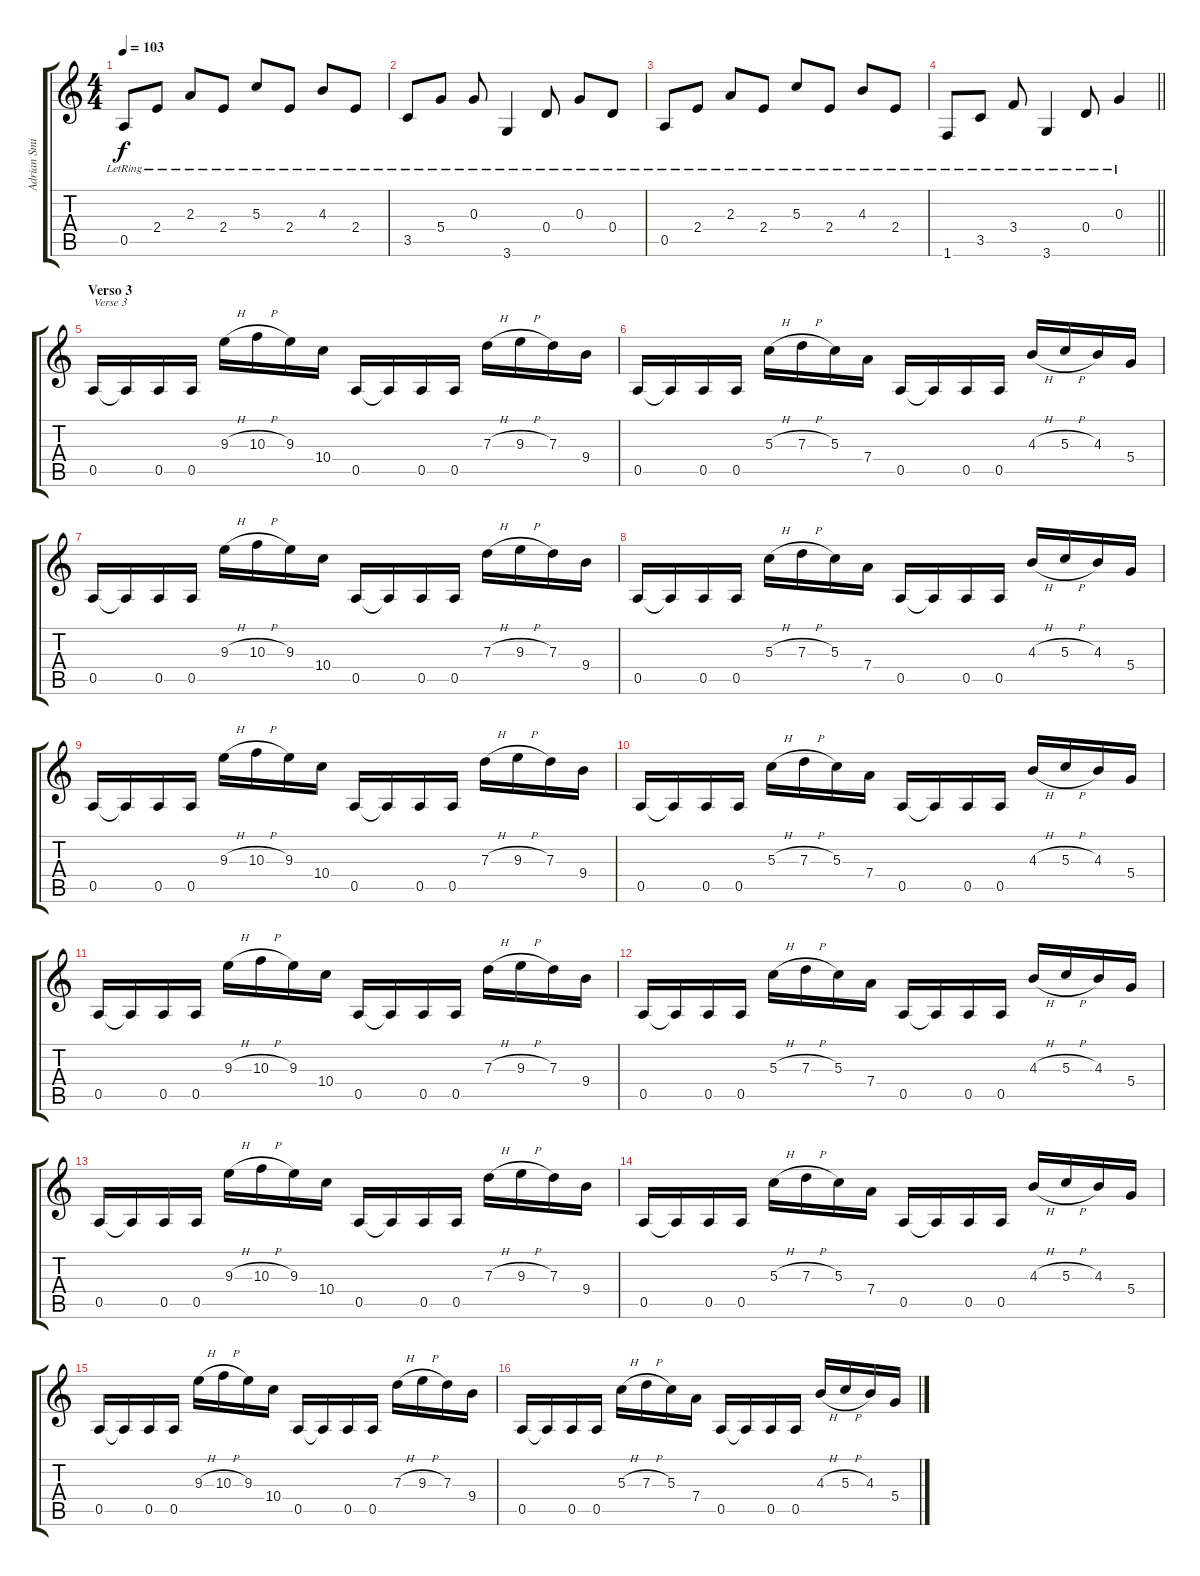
\track ("Adrian Smith" "Adrian Smi") {instrument electricguitarclean}
\staff {score tabs}
\tuning (E4 B3 G3 D3 A2 E2) {hide}
\ts (4 4)
\tempo 103
\clef g2
\ks c
0.5{lr}.8{dy f} 2.4{lr}.8 2.3{lr}.8 2.4{lr}.8 5.3{lr}.8 2.4{lr}.8 4.3{lr}.8 2.4{lr}.8 |
3.5{lr}.8 5.4{lr}.8 0.3{lr}.8 3.6{lr}.4 0.4{lr}.8 0.3{lr}.8 0.4{lr}.8 |
0.5{lr}.8 2.4{lr}.8 2.3{lr}.8 2.4{lr}.8 5.3{lr}.8 2.4{lr}.8 4.3{lr}.8 2.4{lr}.8 |
\barLineRight lightlight
1.6{lr}.8 3.5{lr}.8 3.4{lr}.8 3.6{lr}.4 0.4{lr}.8 0.3{lr}.4 |
\section ("" "Verso 3")
0.5.16{txt "Verse 3"} 0.5{t}.16 0.5.16 0.5.16 9.3{h}.16 10.3{h}.16 9.3.16 10.4.16 0.5.16 0.5{t}.16 0.5.16 0.5.16 7.3{h}.16 9.3{h}.16 7.3.16 9.4.16 |
0.5.16 0.5{t}.16 0.5.16 0.5.16 5.3{h}.16 7.3{h}.16 5.3.16 7.4.16 0.5.16 0.5{t}.16 0.5.16 0.5.16 4.3{h}.16 5.3{h}.16 4.3.16 5.4.16 |
0.5.16 0.5{t}.16 0.5.16 0.5.16 9.3{h}.16 10.3{h}.16 9.3.16 10.4.16 0.5.16 0.5{t}.16 0.5.16 0.5.16 7.3{h}.16 9.3{h}.16 7.3.16 9.4.16 |
0.5.16 0.5{t}.16 0.5.16 0.5.16 5.3{h}.16 7.3{h}.16 5.3.16 7.4.16 0.5.16 0.5{t}.16 0.5.16 0.5.16 4.3{h}.16 5.3{h}.16 4.3.16 5.4.16 |
0.5.16 0.5{t}.16 0.5.16 0.5.16 9.3{h}.16 10.3{h}.16 9.3.16 10.4.16 0.5.16 0.5{t}.16 0.5.16 0.5.16 7.3{h}.16 9.3{h}.16 7.3.16 9.4.16 |
0.5.16 0.5{t}.16 0.5.16 0.5.16 5.3{h}.16 7.3{h}.16 5.3.16 7.4.16 0.5.16 0.5{t}.16 0.5.16 0.5.16 4.3{h}.16 5.3{h}.16 4.3.16 5.4.16 |
0.5.16 0.5{t}.16 0.5.16 0.5.16 9.3{h}.16 10.3{h}.16 9.3.16 10.4.16 0.5.16 0.5{t}.16 0.5.16 0.5.16 7.3{h}.16 9.3{h}.16 7.3.16 9.4.16 |
0.5.16 0.5{t}.16 0.5.16 0.5.16 5.3{h}.16 7.3{h}.16 5.3.16 7.4.16 0.5.16 0.5{t}.16 0.5.16 0.5.16 4.3{h}.16 5.3{h}.16 4.3.16 5.4.16 |
0.5.16 0.5{t}.16 0.5.16 0.5.16 9.3{h}.16 10.3{h}.16 9.3.16 10.4.16 0.5.16 0.5{t}.16 0.5.16 0.5.16 7.3{h}.16 9.3{h}.16 7.3.16 9.4.16 |
0.5.16 0.5{t}.16 0.5.16 0.5.16 5.3{h}.16 7.3{h}.16 5.3.16 7.4.16 0.5.16 0.5{t}.16 0.5.16 0.5.16 4.3{h}.16 5.3{h}.16 4.3.16 5.4.16 |
0.5.16 0.5{t}.16 0.5.16 0.5.16 9.3{h}.16 10.3{h}.16 9.3.16 10.4.16 0.5.16 0.5{t}.16 0.5.16 0.5.16 7.3{h}.16 9.3{h}.16 7.3.16 9.4.16 |
0.5.16 0.5{t}.16 0.5.16 0.5.16 5.3{h}.16 7.3{h}.16 5.3.16 7.4.16 0.5.16 0.5{t}.16 0.5.16 0.5.16 4.3{h}.16 5.3{h}.16 4.3.16 5.4.16
